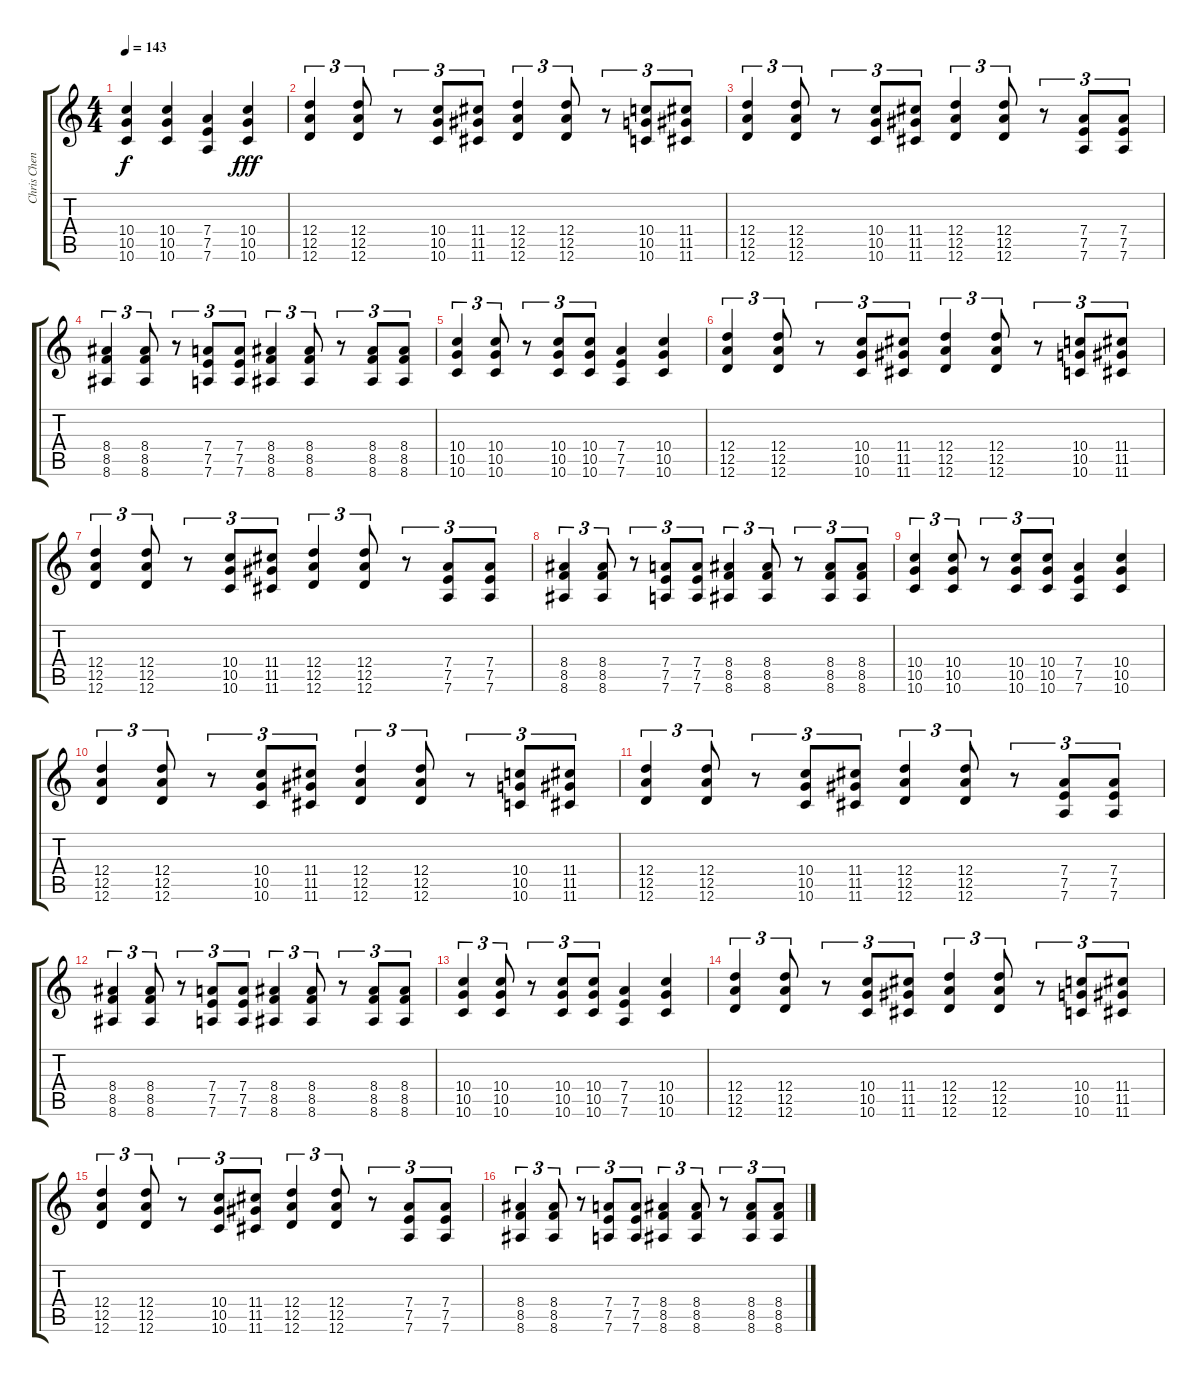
\track ("Chris Cheney" "Chris Chen") {instrument distortionguitar}
\staff {score tabs}
\tuning (E4 B3 G3 D3 A2 D2) {hide}
\ts (4 4)
\tempo 143
\clef g2
\ks c
(10.4 10.5 10.6).4{dy f} (10.4 10.5 10.6).4 (7.4 7.5 7.6).4 (10.4 10.5 10.6).4{dy fff} |
(12.4 12.5 12.6).4{tu (3 2)} (12.4 12.5 12.6).8{tu (3 2)} r.8{tu (3 2)} (10.4 10.5 10.6).8{tu (3 2)} (11.4 11.5 11.6).8{tu (3 2)} (12.4 12.5 12.6).4{tu (3 2)} (12.4 12.5 12.6).8{tu (3 2)} r.8{tu (3 2)} (10.4 10.5 10.6).8{tu (3 2)} (11.4 11.5 11.6).8{tu (3 2)} |
(12.4 12.5 12.6).4{tu (3 2)} (12.4 12.5 12.6).8{tu (3 2)} r.8{tu (3 2)} (10.4 10.5 10.6).8{tu (3 2)} (11.4 11.5 11.6).8{tu (3 2)} (12.4 12.5 12.6).4{tu (3 2)} (12.4 12.5 12.6).8{tu (3 2)} r.8{tu (3 2)} (7.4 7.5 7.6).8{tu (3 2)} (7.4 7.5 7.6).8{tu (3 2)} |
(8.4 8.5 8.6).4{tu (3 2)} (8.4 8.5 8.6).8{tu (3 2)} r.8{tu (3 2)} (7.4 7.5 7.6).8{tu (3 2)} (7.4 7.5 7.6).8{tu (3 2)} (8.4 8.5 8.6).4{tu (3 2)} (8.4 8.5 8.6).8{tu (3 2)} r.8{tu (3 2)} (8.4 8.5 8.6).8{tu (3 2)} (8.4 8.5 8.6).8{tu (3 2)} |
(10.4 10.5 10.6).4{tu (3 2)} (10.4 10.5 10.6).8{tu (3 2)} r.8{tu (3 2)} (10.4 10.5 10.6).8{tu (3 2)} (10.4 10.5 10.6).8{tu (3 2)} (7.4 7.5 7.6).4 (10.4 10.5 10.6).4 |
(12.4 12.5 12.6).4{tu (3 2)} (12.4 12.5 12.6).8{tu (3 2)} r.8{tu (3 2)} (10.4 10.5 10.6).8{tu (3 2)} (11.4 11.5 11.6).8{tu (3 2)} (12.4 12.5 12.6).4{tu (3 2)} (12.4 12.5 12.6).8{tu (3 2)} r.8{tu (3 2)} (10.4 10.5 10.6).8{tu (3 2)} (11.4 11.5 11.6).8{tu (3 2)} |
(12.4 12.5 12.6).4{tu (3 2)} (12.4 12.5 12.6).8{tu (3 2)} r.8{tu (3 2)} (10.4 10.5 10.6).8{tu (3 2)} (11.4 11.5 11.6).8{tu (3 2)} (12.4 12.5 12.6).4{tu (3 2)} (12.4 12.5 12.6).8{tu (3 2)} r.8{tu (3 2)} (7.4 7.5 7.6).8{tu (3 2)} (7.4 7.5 7.6).8{tu (3 2)} |
(8.4 8.5 8.6).4{tu (3 2)} (8.4 8.5 8.6).8{tu (3 2)} r.8{tu (3 2)} (7.4 7.5 7.6).8{tu (3 2)} (7.4 7.5 7.6).8{tu (3 2)} (8.4 8.5 8.6).4{tu (3 2)} (8.4 8.5 8.6).8{tu (3 2)} r.8{tu (3 2)} (8.4 8.5 8.6).8{tu (3 2)} (8.4 8.5 8.6).8{tu (3 2)} |
(10.4 10.5 10.6).4{tu (3 2)} (10.4 10.5 10.6).8{tu (3 2)} r.8{tu (3 2)} (10.4 10.5 10.6).8{tu (3 2)} (10.4 10.5 10.6).8{tu (3 2)} (7.4 7.5 7.6).4 (10.4 10.5 10.6).4 |
(12.4 12.5 12.6).4{tu (3 2)} (12.4 12.5 12.6).8{tu (3 2)} r.8{tu (3 2)} (10.4 10.5 10.6).8{tu (3 2)} (11.4 11.5 11.6).8{tu (3 2)} (12.4 12.5 12.6).4{tu (3 2)} (12.4 12.5 12.6).8{tu (3 2)} r.8{tu (3 2)} (10.4 10.5 10.6).8{tu (3 2)} (11.4 11.5 11.6).8{tu (3 2)} |
(12.4 12.5 12.6).4{tu (3 2)} (12.4 12.5 12.6).8{tu (3 2)} r.8{tu (3 2)} (10.4 10.5 10.6).8{tu (3 2)} (11.4 11.5 11.6).8{tu (3 2)} (12.4 12.5 12.6).4{tu (3 2)} (12.4 12.5 12.6).8{tu (3 2)} r.8{tu (3 2)} (7.4 7.5 7.6).8{tu (3 2)} (7.4 7.5 7.6).8{tu (3 2)} |
(8.4 8.5 8.6).4{tu (3 2)} (8.4 8.5 8.6).8{tu (3 2)} r.8{tu (3 2)} (7.4 7.5 7.6).8{tu (3 2)} (7.4 7.5 7.6).8{tu (3 2)} (8.4 8.5 8.6).4{tu (3 2)} (8.4 8.5 8.6).8{tu (3 2)} r.8{tu (3 2)} (8.4 8.5 8.6).8{tu (3 2)} (8.4 8.5 8.6).8{tu (3 2)} |
(10.4 10.5 10.6).4{tu (3 2)} (10.4 10.5 10.6).8{tu (3 2)} r.8{tu (3 2)} (10.4 10.5 10.6).8{tu (3 2)} (10.4 10.5 10.6).8{tu (3 2)} (7.4 7.5 7.6).4 (10.4 10.5 10.6).4 |
(12.4 12.5 12.6).4{tu (3 2)} (12.4 12.5 12.6).8{tu (3 2)} r.8{tu (3 2)} (10.4 10.5 10.6).8{tu (3 2)} (11.4 11.5 11.6).8{tu (3 2)} (12.4 12.5 12.6).4{tu (3 2)} (12.4 12.5 12.6).8{tu (3 2)} r.8{tu (3 2)} (10.4 10.5 10.6).8{tu (3 2)} (11.4 11.5 11.6).8{tu (3 2)} |
(12.4 12.5 12.6).4{tu (3 2)} (12.4 12.5 12.6).8{tu (3 2)} r.8{tu (3 2)} (10.4 10.5 10.6).8{tu (3 2)} (11.4 11.5 11.6).8{tu (3 2)} (12.4 12.5 12.6).4{tu (3 2)} (12.4 12.5 12.6).8{tu (3 2)} r.8{tu (3 2)} (7.4 7.5 7.6).8{tu (3 2)} (7.4 7.5 7.6).8{tu (3 2)} |
(8.4 8.5 8.6).4{tu (3 2)} (8.4 8.5 8.6).8{tu (3 2)} r.8{tu (3 2)} (7.4 7.5 7.6).8{tu (3 2)} (7.4 7.5 7.6).8{tu (3 2)} (8.4 8.5 8.6).4{tu (3 2)} (8.4 8.5 8.6).8{tu (3 2)} r.8{tu (3 2)} (8.4 8.5 8.6).8{tu (3 2)} (8.4 8.5 8.6).8{tu (3 2)}
